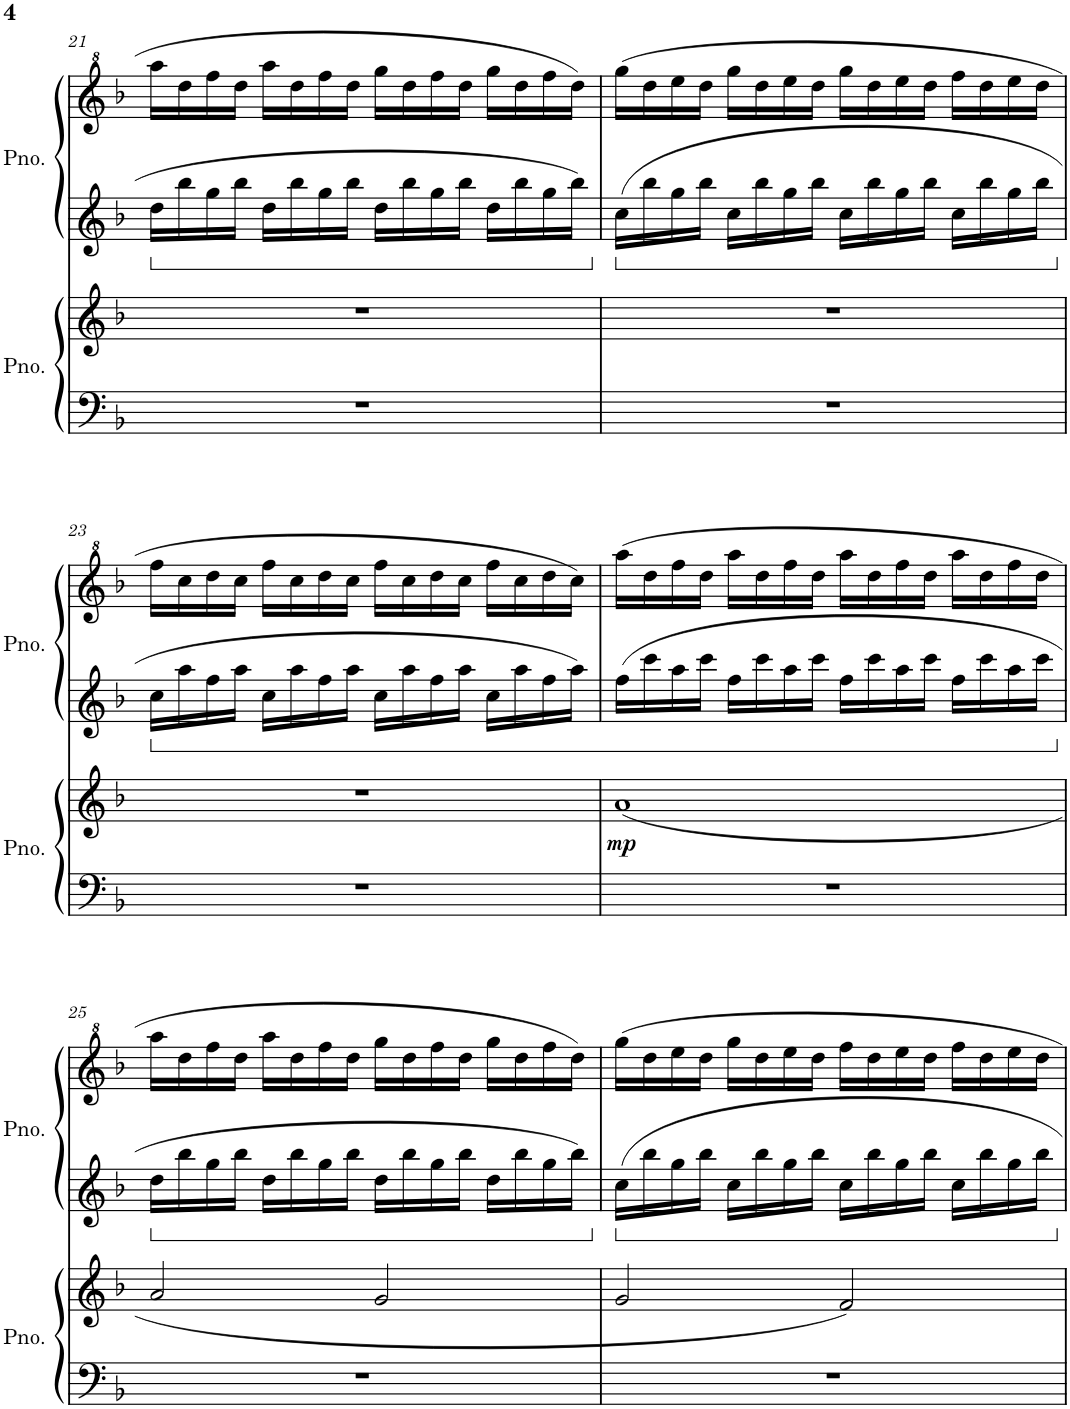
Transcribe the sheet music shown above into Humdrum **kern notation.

**kern	**kern	**dynam	**kern	**kern
*part2	*part2	*part2	*part1	*part1
*staff4	*staff3	*staff3/4	*staff2	*staff1
*I"Piano	*	*	*I"Piano	*
*I'Pno.	*	*	*I'Pno.	*
!!LO:PB:g=z
*clefF4	*clefG2	*	*clefG2	*clefG^2
*k[b-]	*k[b-]	*	*k[b-]	*k[b-]
*M4/4	*M4/4	*	*M4/4	*M4/4
=21	=21	=21	=21	=21
1r	1r	.	16dd\LL	16aaa\LL
.	.	.	16bb-\	16ddd\
.	.	.	16gg\	16fff\
.	.	.	16bb-\JJ	16ddd\JJ
.	.	.	16dd\LL	16aaa\LL
.	.	.	16bb-\	16ddd\
.	.	.	16gg\	16fff\
.	.	.	16bb-\JJ	16ddd\JJ
.	.	.	16dd\LL	16ggg\LL
.	.	.	16bb-\	16ddd\
.	.	.	16gg\	16fff\
.	.	.	16bb-\JJ	16ddd\JJ
.	.	.	16dd\LL	16ggg\LL
.	.	.	16bb-\	16ddd\
.	.	.	16gg\	16fff\
.	.	.	16bb-\JJ	16ddd\JJ
=22	=22	=22	=22	=22
1r	1r	.	16cc\LL	(16ggg\LL
.	.	.	16bb-\	16ddd\
.	.	.	16gg\	16eee\
.	.	.	16bb-\JJ	16ddd\JJ
.	.	.	16cc\LL	16ggg\LL
.	.	.	16bb-\	16ddd\
.	.	.	16gg\	16eee\
.	.	.	16bb-\JJ	16ddd\JJ
.	.	.	16cc\LL	16ggg\LL
.	.	.	16bb-\	16ddd\
.	.	.	16gg\	16eee\
.	.	.	16bb-\JJ	16ddd\JJ
.	.	.	16cc\LL	16fff\LL
.	.	.	16bb-\	16ddd\
.	.	.	16gg\	16eee\
.	.	.	16bb-\JJ	16ddd\JJ
!!LO:LB:g=z
=23	=23	=23	=23	=23
1r	1r	.	16cc\LL	16fff\LL
.	.	.	16aa\	16ccc\
.	.	.	16ff\	16ddd\
.	.	.	16aa\JJ	16ccc\JJ
.	.	.	16cc\LL	16fff\LL
.	.	.	16aa\	16ccc\
.	.	.	16ff\	16ddd\
.	.	.	16aa\JJ	16ccc\JJ
.	.	.	16cc\LL	16fff\LL
.	.	.	16aa\	16ccc\
.	.	.	16ff\	16ddd\
.	.	.	16aa\JJ	16ccc\JJ
.	.	.	16cc\LL	16fff\LL
.	.	.	16aa\	16ccc\
.	.	.	16ff\	16ddd\
.	.	.	16aa\JJ	16ccc\JJ)
=24	=24	=24	=24	=24
!	!	!LO:DY:b	!	!
1r	(1a	mp	16ff\LL	(16aaa\LL
.	.	.	16ccc\	16ddd\
.	.	.	16aa\	16fff\
.	.	.	16ccc\JJ	16ddd\JJ
.	.	.	16ff\LL	16aaa\LL
.	.	.	16ccc\	16ddd\
.	.	.	16aa\	16fff\
.	.	.	16ccc\JJ	16ddd\JJ
.	.	.	16ff\LL	16aaa\LL
.	.	.	16ccc\	16ddd\
.	.	.	16aa\	16fff\
.	.	.	16ccc\JJ	16ddd\JJ
.	.	.	16ff\LL	16aaa\LL
.	.	.	16ccc\	16ddd\
.	.	.	16aa\	16fff\
.	.	.	16ccc\JJ	16ddd\JJ
!!LO:LB:g=z
=25	=25	=25	=25	=25
1r	2a/	.	16dd\LL	16aaa\LL
.	.	.	16bb-\	16ddd\
.	.	.	16gg\	16fff\
.	.	.	16bb-\JJ	16ddd\JJ
.	.	.	16dd\LL	16aaa\LL
.	.	.	16bb-\	16ddd\
.	.	.	16gg\	16fff\
.	.	.	16bb-\JJ	16ddd\JJ
.	2g/	.	16dd\LL	16ggg\LL
.	.	.	16bb-\	16ddd\
.	.	.	16gg\	16fff\
.	.	.	16bb-\JJ	16ddd\JJ
.	.	.	16dd\LL	16ggg\LL
.	.	.	16bb-\	16ddd\
.	.	.	16gg\	16fff\
.	.	.	16bb-\JJ	16ddd\JJ)
=26	=26	=26	=26	=26
1r	2g/	.	16cc\LL	16ggg\LL
.	.	.	16bb-\	16ddd\
.	.	.	16gg\	16eee\
.	.	.	16bb-\JJ	16ddd\JJ
.	.	.	16cc\LL	16ggg\LL
.	.	.	16bb-\	16ddd\
.	.	.	16gg\	16eee\
.	.	.	16bb-\JJ	16ddd\JJ
.	2f/)	.	16cc\LL	16fff\LL
.	.	.	16bb-\	16ddd\
.	.	.	16gg\	16eee\
.	.	.	16bb-\JJ	16ddd\JJ
.	.	.	16cc\LL	16fff\LL
.	.	.	16bb-\	16ddd\
.	.	.	16gg\	16eee\
.	.	.	16bb-\JJ	16ddd\JJ
=	=	=	=	=
*-	*-	*-	*-	*-
